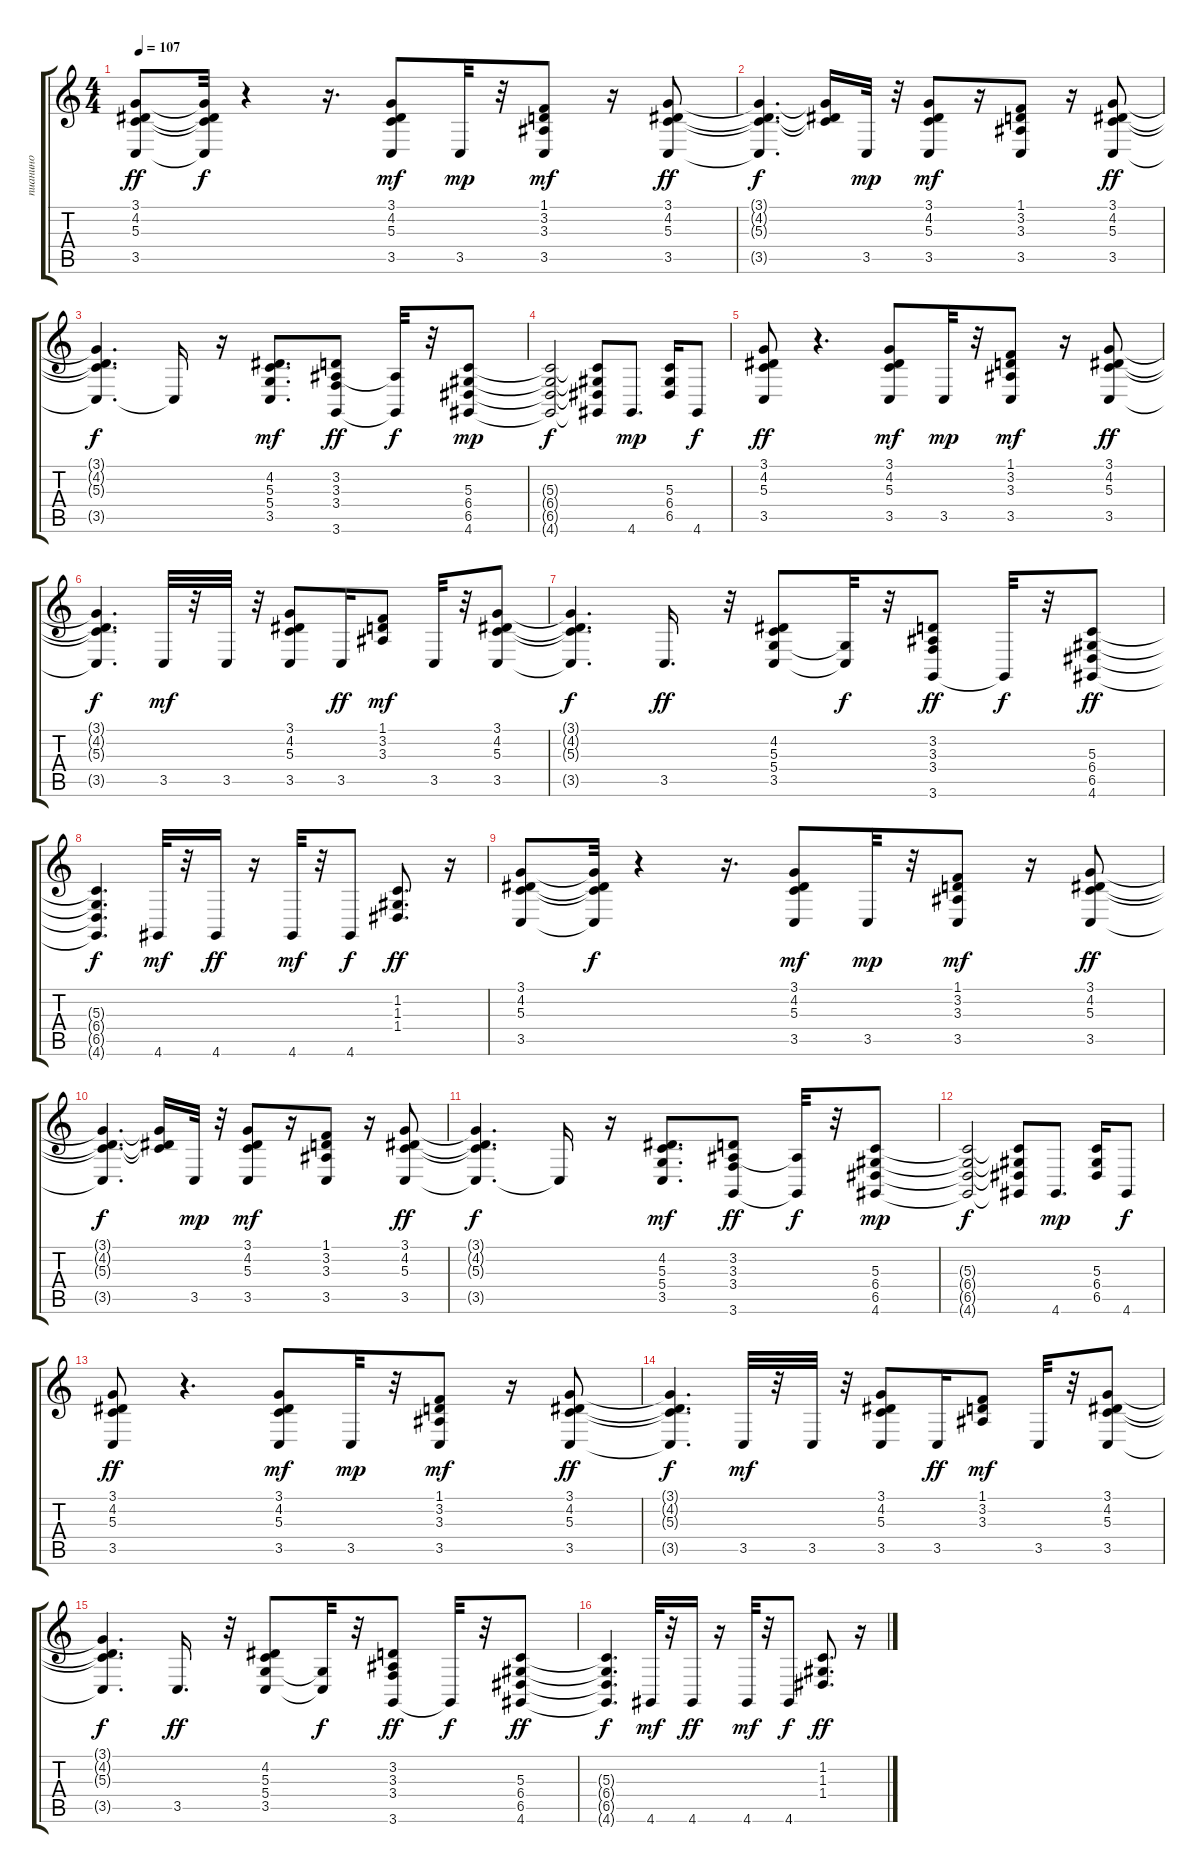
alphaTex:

\track ("пианино" "пианино") {instrument electricgrandpiano}
\staff {score tabs}
\tuning (E4 B3 G3 D3 A2 E2) {hide}
\ts (4 4)
\tempo 107
\clef g2
\ks c
(3.1 4.2 5.3 3.5).8{dy ff} (3.1{t} 4.2{t} 5.3{t} 3.5{t}).32{dy f} r.4 r.16{d} (3.1 4.2 5.3 3.5).8{dy mf} 3.5.32{dy mp} r.32 (1.1 3.2 3.3 3.5).8{dy mf} r.16 (3.1 4.2 5.3 3.5).8{dy ff} |
(3.1{t} 4.2{t} 5.3{t} 3.5{t}).4{d dy f} (3.1{t} 4.2{t} 5.3{t}).16 3.5.32{dy mp} r.32 (3.1 4.2 5.3 3.5).8{dy mf} r.16 (1.1 3.2 3.3 3.5).8 r.16 (3.1 4.2 5.3 3.5).8{dy ff} |
(3.1{t} 4.2{t} 5.3{t} 3.5{t}).4{d dy f} 3.5{t}.16 r.16 (4.2 5.3 5.4 3.5).8{d dy mf} (3.2 3.3 3.4 3.6).8{dy ff} (3.3{t} 3.6{t}).32{dy f} r.32 (5.3 6.4 6.5 4.6).8{dy mp} |
(5.3{t} 6.4{t} 6.5{t} 4.6{t}).2{dy f} (5.3{t} 6.4{t} 6.5{t} 4.6{t}).8 4.6.8{d dy mp} (5.3 6.4 6.5).16 4.6.8{dy f} |
(3.1 4.2 5.3 3.5).8{dy ff} r.4{d} (3.1 4.2 5.3 3.5).8{dy mf} 3.5.32{dy mp} r.32 (1.1 3.2 3.3 3.5).8{dy mf} r.16 (3.1 4.2 5.3 3.5).8{dy ff} |
(3.1{t} 4.2{t} 5.3{t} 3.5{t}).4{d dy f} 3.5.32{dy mf} r.32 3.5.32 r.32 (3.1 4.2 5.3 3.5).8 3.5.16{dy ff} (1.1 3.2 3.3).8{dy mf} 3.5.32 r.32 (3.1 4.2 5.3 3.5).8 |
(3.1{t} 4.2{t} 5.3{t} 3.5{t}).4{d dy f} 3.5.16{d dy ff volume 13} r.32 (4.2 5.3 5.4 3.5).8{volume 13} (5.4{t} 3.5{t}).32{dy f} r.32 (3.2 3.3 3.4 3.6).8{dy ff volume 12} 3.6{t}.32{dy f} r.32 (5.3 6.4 6.5 4.6).8{dy ff volume 12} |
(5.3{t} 6.4{t} 6.5{t} 4.6{t}).4{d dy f} 4.6.32{dy mf volume 11} r.32 4.6.16{dy ff volume 11} r.16 4.6.32{dy mf volume 11} r.32 4.6.8{dy f volume 11} (1.2 1.3 1.4).8{d dy ff volume 11} r.16 |
(3.1 4.2 5.3 3.5).8{volume 10} (3.1{t} 4.2{t} 5.3{t} 3.5{t}).32{dy f} r.4 r.16{d} (3.1 4.2 5.3 3.5).8{dy mf volume 9} 3.5.32{dy mp volume 9} r.32 (1.1 3.2 3.3 3.5).8{dy mf volume 9} r.16 (3.1 4.2 5.3 3.5).8{dy ff volume 9} |
(3.1{t} 4.2{t} 5.3{t} 3.5{t}).4{d dy f} (3.1{t} 4.2{t} 5.3{t}).16 3.5.32{dy mp volume 8} r.32 (3.1 4.2 5.3 3.5).8{dy mf volume 8} r.16 (1.1 3.2 3.3 3.5).8{volume 8} r.16 (3.1 4.2 5.3 3.5).8{dy ff volume 8} |
(3.1{t} 4.2{t} 5.3{t} 3.5{t}).4{d dy f} 3.5{t}.16 r.16 (4.2 5.3 5.4 3.5).8{d dy mf volume 6} (3.2 3.3 3.4 3.6).8{dy ff volume 6} (3.3{t} 3.6{t}).32{dy f} r.32 (5.3 6.4 6.5 4.6).8{dy mp volume 6} |
(5.3{t} 6.4{t} 6.5{t} 4.6{t}).2{dy f} (5.3{t} 6.4{t} 6.5{t} 4.6{t}).8 4.6.8{d dy mp volume 5} (5.3 6.4 6.5).16{volume 4} 4.6.8{dy f volume 4} |
(3.1 4.2 5.3 3.5).8{dy ff volume 4} r.4{d} (3.1 4.2 5.3 3.5).8{dy mf volume 4} 3.5.32{dy mp volume 3} r.32 (1.1 3.2 3.3 3.5).8{dy mf volume 3} r.16 (3.1 4.2 5.3 3.5).8{dy ff volume 3} |
(3.1{t} 4.2{t} 5.3{t} 3.5{t}).4{d dy f} 3.5.32{dy mf volume 2} r.32 3.5.32{volume 2} r.32 (3.1 4.2 5.3 3.5).8{volume 2} 3.5.16{dy ff volume 2} (1.1 3.2 3.3).8{dy mf volume 2} 3.5.32{volume 2} r.32 (3.1 4.2 5.3 3.5).8{volume 2} |
(3.1{t} 4.2{t} 5.3{t} 3.5{t}).4{d dy f} 3.5.16{d dy ff volume 1} r.32 (4.2 5.3 5.4 3.5).8{volume 1} (5.4{t} 3.5{t}).32{dy f} r.32 (3.2 3.3 3.4 3.6).8{dy ff volume 1} 3.6{t}.32{dy f} r.32 (5.3 6.4 6.5 4.6).8{dy ff volume 1} |
(5.3{t} 6.4{t} 6.5{t} 4.6{t}).4{d dy f} 4.6.32{dy mf volume 0} r.32 4.6.16{dy ff volume 0} r.16 4.6.32{dy mf volume 0} r.32 4.6.8{dy f volume 0} (1.2 1.3 1.4).8{d dy ff volume 0} r.16
